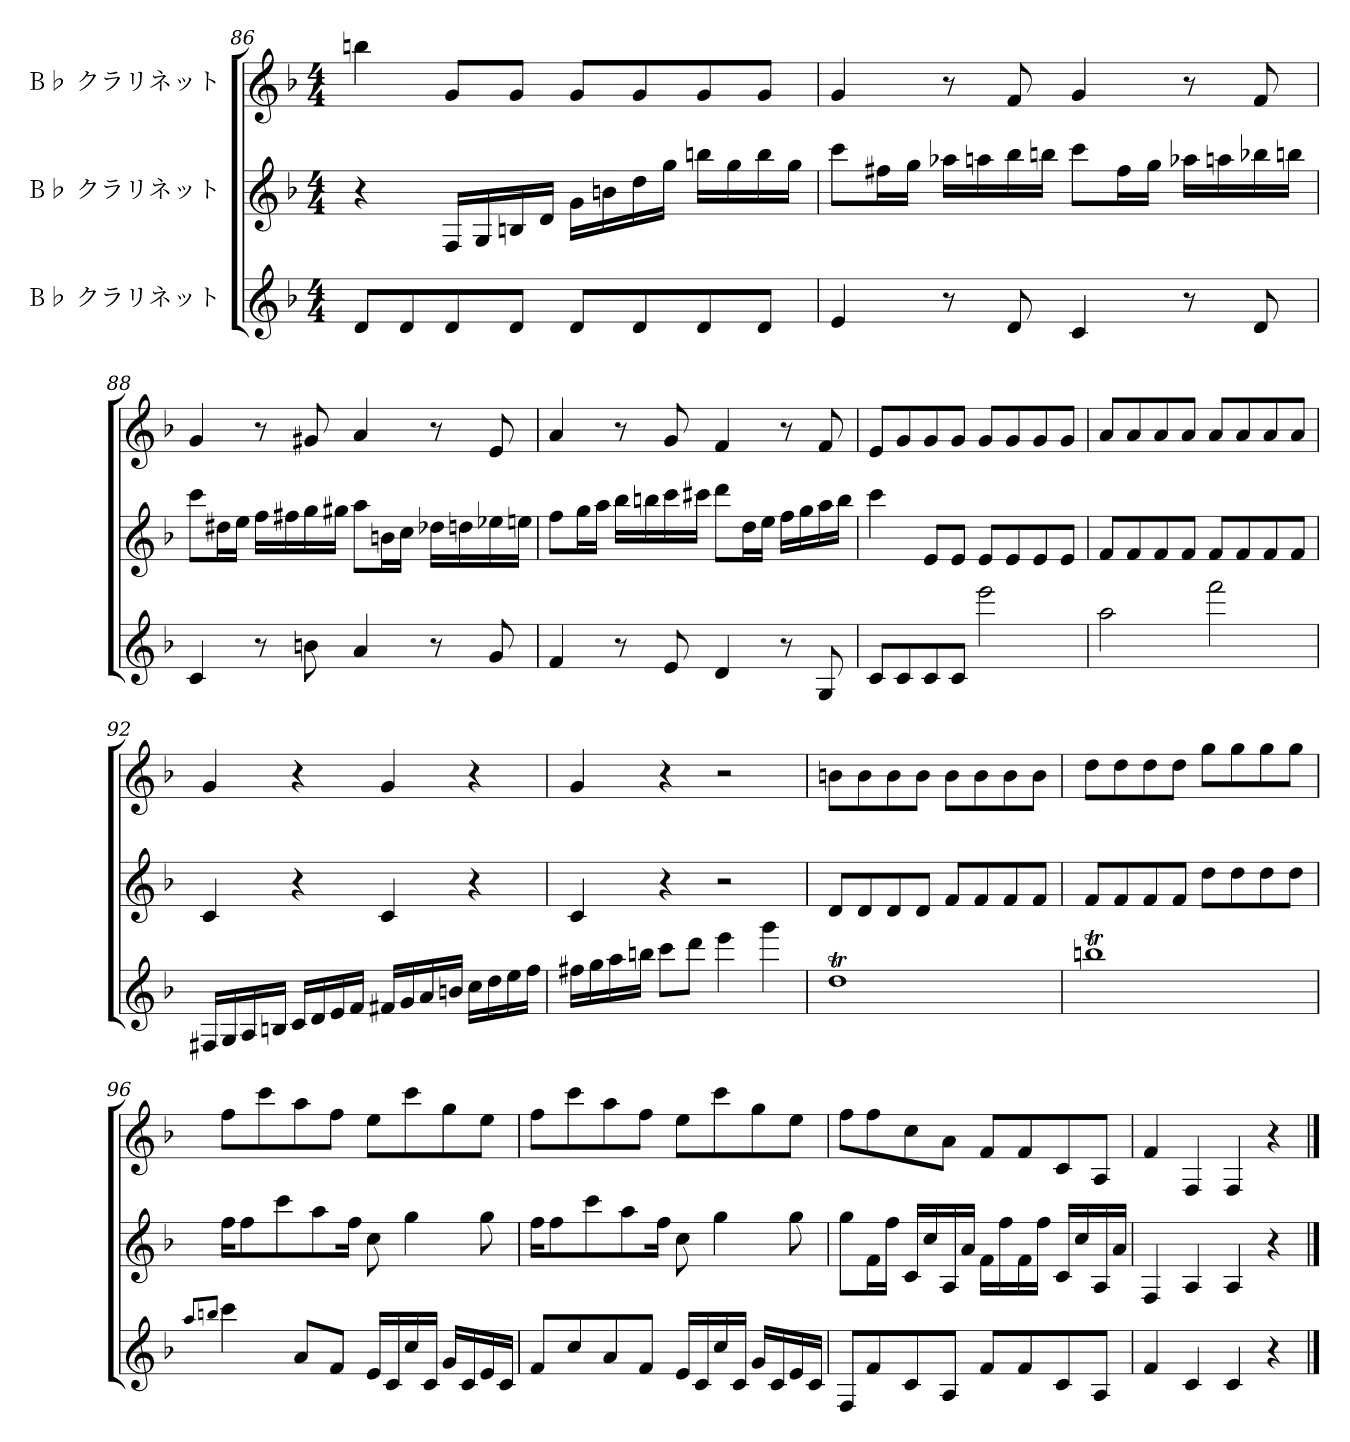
**kern	**kern	**kern
*part3	*part2	*part1
*staff3	*staff2	*staff1
*I"B♭ クラリネット	*I"B♭ クラリネット	*I"B♭ クラリネット
!!LO:LB:g=z
*clefG2	*clefG2	*clefG2
*ITrd1c2	*ITrd1c2	*ITrd1c2
*k[b-e-a-]	*k[b-e-a-]	*k[b-e-a-]
*M4/4	*M4/4	*M4/4
=86	=86	=86
8c/L	4r	4aan\
8c/	.	.
8c/	16E-/LL	8f/L
.	16F/	.
8c/J	16An/	8f/J
.	16c/JJ	.
8c/L	16f\LL	8f/L
.	16an\	.
8c/	16cc\	8f/
.	16ff\JJ	.
8c/	16aan\LL	8f/
.	16ff\	.
8c/J	16aa\	8f/J
.	16ff\JJ	.
=87	=87	=87
4d/	8bb-\L	4f/
.	16een\L	.
.	16ff\JJ	.
8r	16gg-X\LL	8r
.	16ggn\	.
8c/	16aa-\	8e-/
.	16aan\JJ	.
4B-/	8bb-\L	4f/
.	16ee\L	.
.	16ff\JJ	.
8r	16gg-X\LL	8r
.	16ggn\	.
8c/	16aa-X\	8e-/
.	16aan\JJ	.
!!LO:LB:g=z
=88	=88	=88
4B-/	8bb-\L	4f/
.	16cc#X\L	.
.	16dd\JJ	.
8r	16ee-\LL	8r
.	16een\	.
8an\	16ff\	8f#X/
.	16ff#X\JJ	.
4g/	8gg\L	4g/
.	16an\L	.
.	16b-\JJ	.
8r	16cc-X\LL	8r
.	16ccn\	.
8f/	16dd-X\	8d/
.	16ddn\JJ	.
=89	=89	=89
4e-/	8ee-\L	4g/
.	16ff\L	.
.	16gg\JJ	.
8r	16aa-\LL	8r
.	16aan\	.
8d/	16bb-\	8f/
.	16bbn\JJ	.
4c/	8ccc\L	4e-/
.	16cc\L	.
.	16dd\JJ	.
8r	16ee-\LL	8r
.	16ff\	.
8F/	16gg\	8e-/
.	16aa\JJ	.
!!LO:LB:g=z
=90	=90	=90
8B-/L	4bb-\	8d/L
8B-/	.	8f/
8B-/	8d/L	8f/
8B-/J	8d/J	8f/J
2ddd\	8d/L	8f/L
.	8d/	8f/
.	8d/	8f/
.	8d/J	8f/J
=91	=91	=91
2gg\	8e-/L	8g/L
.	8e-/	8g/
.	8e-/	8g/
.	8e-/J	8g/J
2eee-\	8e-/L	8g/L
.	8e-/	8g/
.	8e-/	8g/
.	8e-/J	8g/J
=92	=92	=92
16En/LL	4B-/	4f/
16F/	.	.
16G/	.	.
16An/JJ	.	.
16B-/LL	4r	4r
16c/	.	.
16d/	.	.
16e-/JJ	.	.
16en/LL	4B-/	4f/
16f/	.	.
16g/	.	.
16an/JJ	.	.
16b-\LL	4r	4r
16cc\	.	.
16dd\	.	.
16ee-\JJ	.	.
!!LO:PB:g=z
=93	=93	=93
16een\LL	4B-/	4f/
16ff\	.	.
16gg\	.	.
16aan\JJ	.	.
8bb-\L	4r	4r
8ccc\J	.	.
4ddd\	2r	2r
4fff\	.	.
=94	=94	=94
1ccT	8c/L	8an\L
.	8c/	8a\
.	8c/	8a\
.	8c/J	8a\J
.	8e-/L	8a\L
.	8e-/	8a\
.	8e-/	8a\
.	8e-/J	8a\J
=95	=95	=95
1aant	8e-/L	8cc\L
.	8e-/	8cc\
.	8e-/	8cc\
.	8e-/J	8cc\J
.	8cc\L	8ff\L
.	8cc\	8ff\
.	8cc\	8ff\
.	8cc\J	8ff\J
!!LO:LB:g=z
=96	=96	=96
8qgg/L	.	.
8qaan/J	.	.
4bb-\	16ee-\KL	8ee-\L
.	8ee-\	.
.	.	8bb-\
.	8bb-\	.
8g/L	.	8gg\
.	8gg\	.
8e-/J	.	8ee-\J
.	16ee-\Jk	.
16d/LL	8b-\	8dd\L
16B-/	.	.
16b-/	4ff\	8bb-\
16B-/JJ	.	.
16f/LL	.	8ff\
16B-/	.	.
16d/	8ff\	8dd\J
16B-/JJ	.	.
=97	=97	=97
8e-/L	16ee-\KL	8ee-\L
.	8ee-\	.
8b-/	.	8bb-\
.	8bb-\	.
8g/	.	8gg\
.	8gg\	.
8e-/J	.	8ee-\J
.	16ee-\Jk	.
16d/LL	8b-\	8dd\L
16B-/	.	.
16b-/	4ff\	8bb-\
16B-/JJ	.	.
16f/LL	.	8ff\
16B-/	.	.
16d/	8ff\	8dd\J
16B-/JJ	.	.
!!LO:LB:g=z
=98	=98	=98
8E-/L	8ff\L	8ee-\L
8e-/	16e-\L	8ee-\
.	16ee-\JJ	.
8B-/	16B-/LL	8b-\
.	16b-/	.
8G/J	16G/	8g\J
.	16g/JJ	.
8e-/L	16e-\LL	8e-/L
.	16ee-\	.
8e-/	16e-\	8e-/
.	16ee-\JJ	.
8B-/	16B-/LL	8B-/
.	16b-/	.
8G/J	16G/	8G/J
.	16g/JJ	.
=99	=99	=99
4e-/	4E-/	4e-/
4B-/	4G/	4E-/
4B-/	4G/	4E-/
4r	4r	4r
==	==	==
*-	*-	*-
